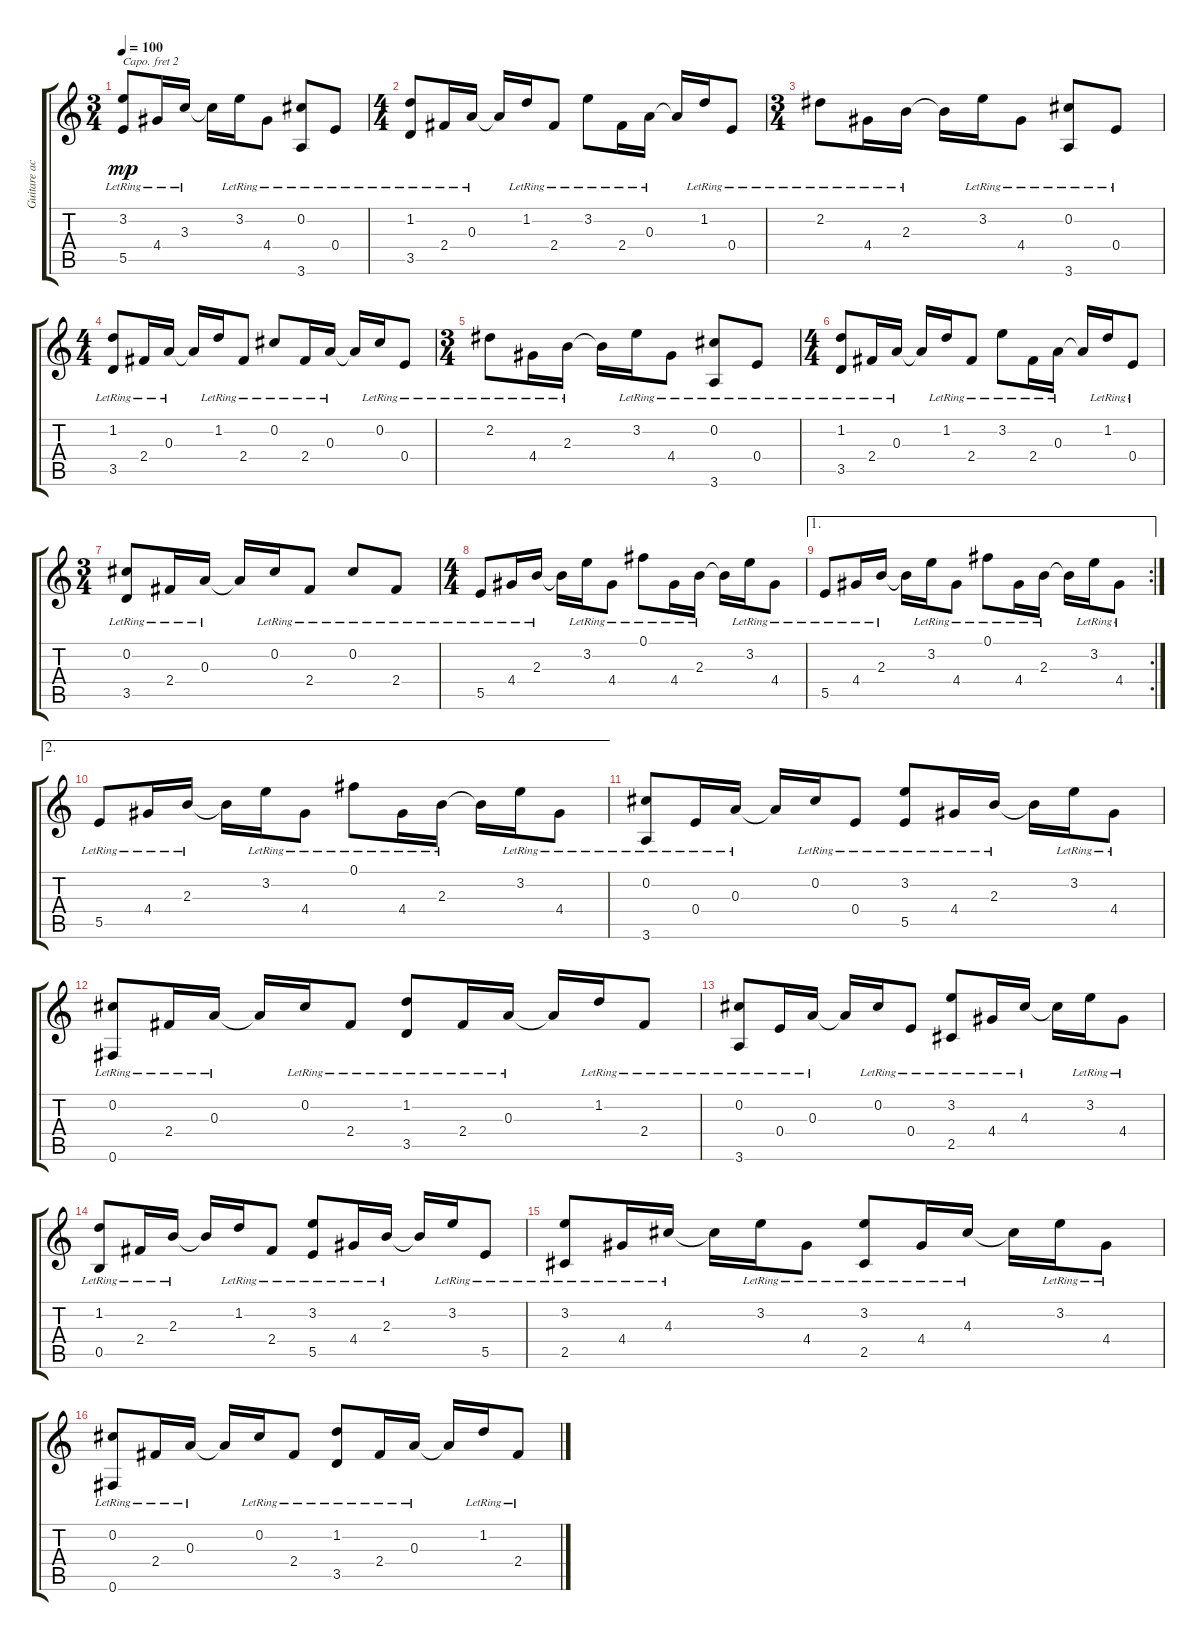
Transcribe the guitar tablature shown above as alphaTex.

\track ("Guitare acc" "Guitare ac") {instrument acousticguitarsteel}
\staff {score tabs}
\capo 2
\tuning (E4 B3 G3 D3 A2 E2) {hide}
\ts (3 4)
\tempo 100
\clef g2
\ks c
(3.2{lr} 5.5{lr}).8{dy mp} 4.4{lr}.16 3.3{lr}.16 3.3{t}.16 3.2{lr}.16 4.4{lr}.8 (0.2{lr} 3.6{lr}).8 0.4{lr}.8 |
\ts (4 4)
(1.2{lr} 3.5{lr}).8 2.4{lr}.16 0.3{lr}.16 0.3{t}.16 1.2{lr}.16 2.4{lr}.8 3.2{lr}.8 2.4{lr}.16 0.3{lr}.16 0.3{t}.16 1.2{lr}.16 0.4{lr}.8 |
\ts (3 4)
2.2{lr}.8 4.4{lr}.16 2.3{lr}.16 2.3{t}.16 3.2{lr}.16 4.4{lr}.8 (0.2{lr} 3.6{lr}).8 0.4{lr}.8 |
\ts (4 4)
(1.2{lr} 3.5{lr}).8 2.4{lr}.16 0.3{lr}.16 0.3{t}.16 1.2{lr}.16 2.4{lr}.8 0.2{lr}.8 2.4{lr}.16 0.3{lr}.16 0.3{t}.16 0.2{lr}.16 0.4{lr}.8 |
\ts (3 4)
2.2{lr}.8 4.4{lr}.16 2.3{lr}.16 2.3{t}.16 3.2{lr}.16 4.4{lr}.8 (0.2{lr} 3.6{lr}).8 0.4{lr}.8 |
\ts (4 4)
(1.2{lr} 3.5{lr}).8 2.4{lr}.16 0.3{lr}.16 0.3{t}.16 1.2{lr}.16 2.4{lr}.8 3.2{lr}.8 2.4{lr}.16 0.3{lr}.16 0.3{t}.16 1.2{lr}.16 0.4{lr}.8 |
\ts (3 4)
(0.2{lr} 3.5{lr}).8 2.4{lr}.16 0.3{lr}.16 0.3{t}.16 0.2{lr}.16 2.4{lr}.8 0.2{lr}.8 2.4{lr}.8 |
\ts (4 4)
5.5{lr}.8 4.4{lr}.16 2.3{lr}.16 2.3{t}.16 3.2{lr}.16 4.4{lr}.8 0.1{lr}.8 4.4{lr}.16 2.3{lr}.16 2.3{t}.16 3.2{lr}.16 4.4{lr}.8 |
\ae 1
\rc 2
5.5{lr}.8 4.4{lr}.16 2.3{lr}.16 2.3{t}.16 3.2{lr}.16 4.4{lr}.8 0.1{lr}.8 4.4{lr}.16 2.3{lr}.16 2.3{t}.16 3.2{lr}.16 4.4{lr}.8 |
\ae 2
5.5{lr}.8 4.4{lr}.16 2.3{lr}.16 2.3{t}.16 3.2{lr}.16 4.4{lr}.8 0.1{lr}.8 4.4{lr}.16 2.3{lr}.16 2.3{t}.16 3.2{lr}.16 4.4{lr}.8 |
(0.2{lr} 3.6{lr}).8 0.4{lr}.16 0.3{lr}.16 0.3{t}.16 0.2{lr}.16 0.4{lr}.8 (3.2{lr} 5.5{lr}).8 4.4{lr}.16 2.3{lr}.16 2.3{t}.16 3.2{lr}.16 4.4{lr}.8 |
(0.2{lr} 0.6{lr}).8 2.4{lr}.16 0.3{lr}.16 0.3{t}.16 0.2{lr}.16 2.4{lr}.8 (1.2{lr} 3.5{lr}).8 2.4{lr}.16 0.3{lr}.16 0.3{t}.16 1.2{lr}.16 2.4{lr}.8 |
(0.2{lr} 3.6{lr}).8 0.4{lr}.16 0.3{lr}.16 0.3{t}.16 0.2{lr}.16 0.4{lr}.8 (3.2{lr} 2.5{lr}).8 4.4{lr}.16 4.3{lr}.16 4.3{t}.16 3.2{lr}.16 4.4{lr}.8 |
(1.2{lr} 0.5{lr}).8 2.4{lr}.16 2.3{lr}.16 2.3{t}.16 1.2{lr}.16 2.4{lr}.8 (3.2{lr} 5.5{lr}).8 4.4{lr}.16 2.3{lr}.16 2.3{t}.16 3.2{lr}.16 5.5{lr}.8 |
(3.2{lr} 2.5{lr}).8 4.4{lr}.16 4.3{lr}.16 4.3{t}.16 3.2{lr}.16 4.4{lr}.8 (3.2{lr} 2.5{lr}).8 4.4{lr}.16 4.3{lr}.16 4.3{t}.16 3.2{lr}.16 4.4{lr}.8 |
(0.2{lr} 0.6{lr}).8 2.4{lr}.16 0.3{lr}.16 0.3{t}.16 0.2{lr}.16 2.4{lr}.8 (1.2{lr} 3.5{lr}).8 2.4{lr}.16 0.3{lr}.16 0.3{t}.16 1.2{lr}.16 2.4{lr}.8
